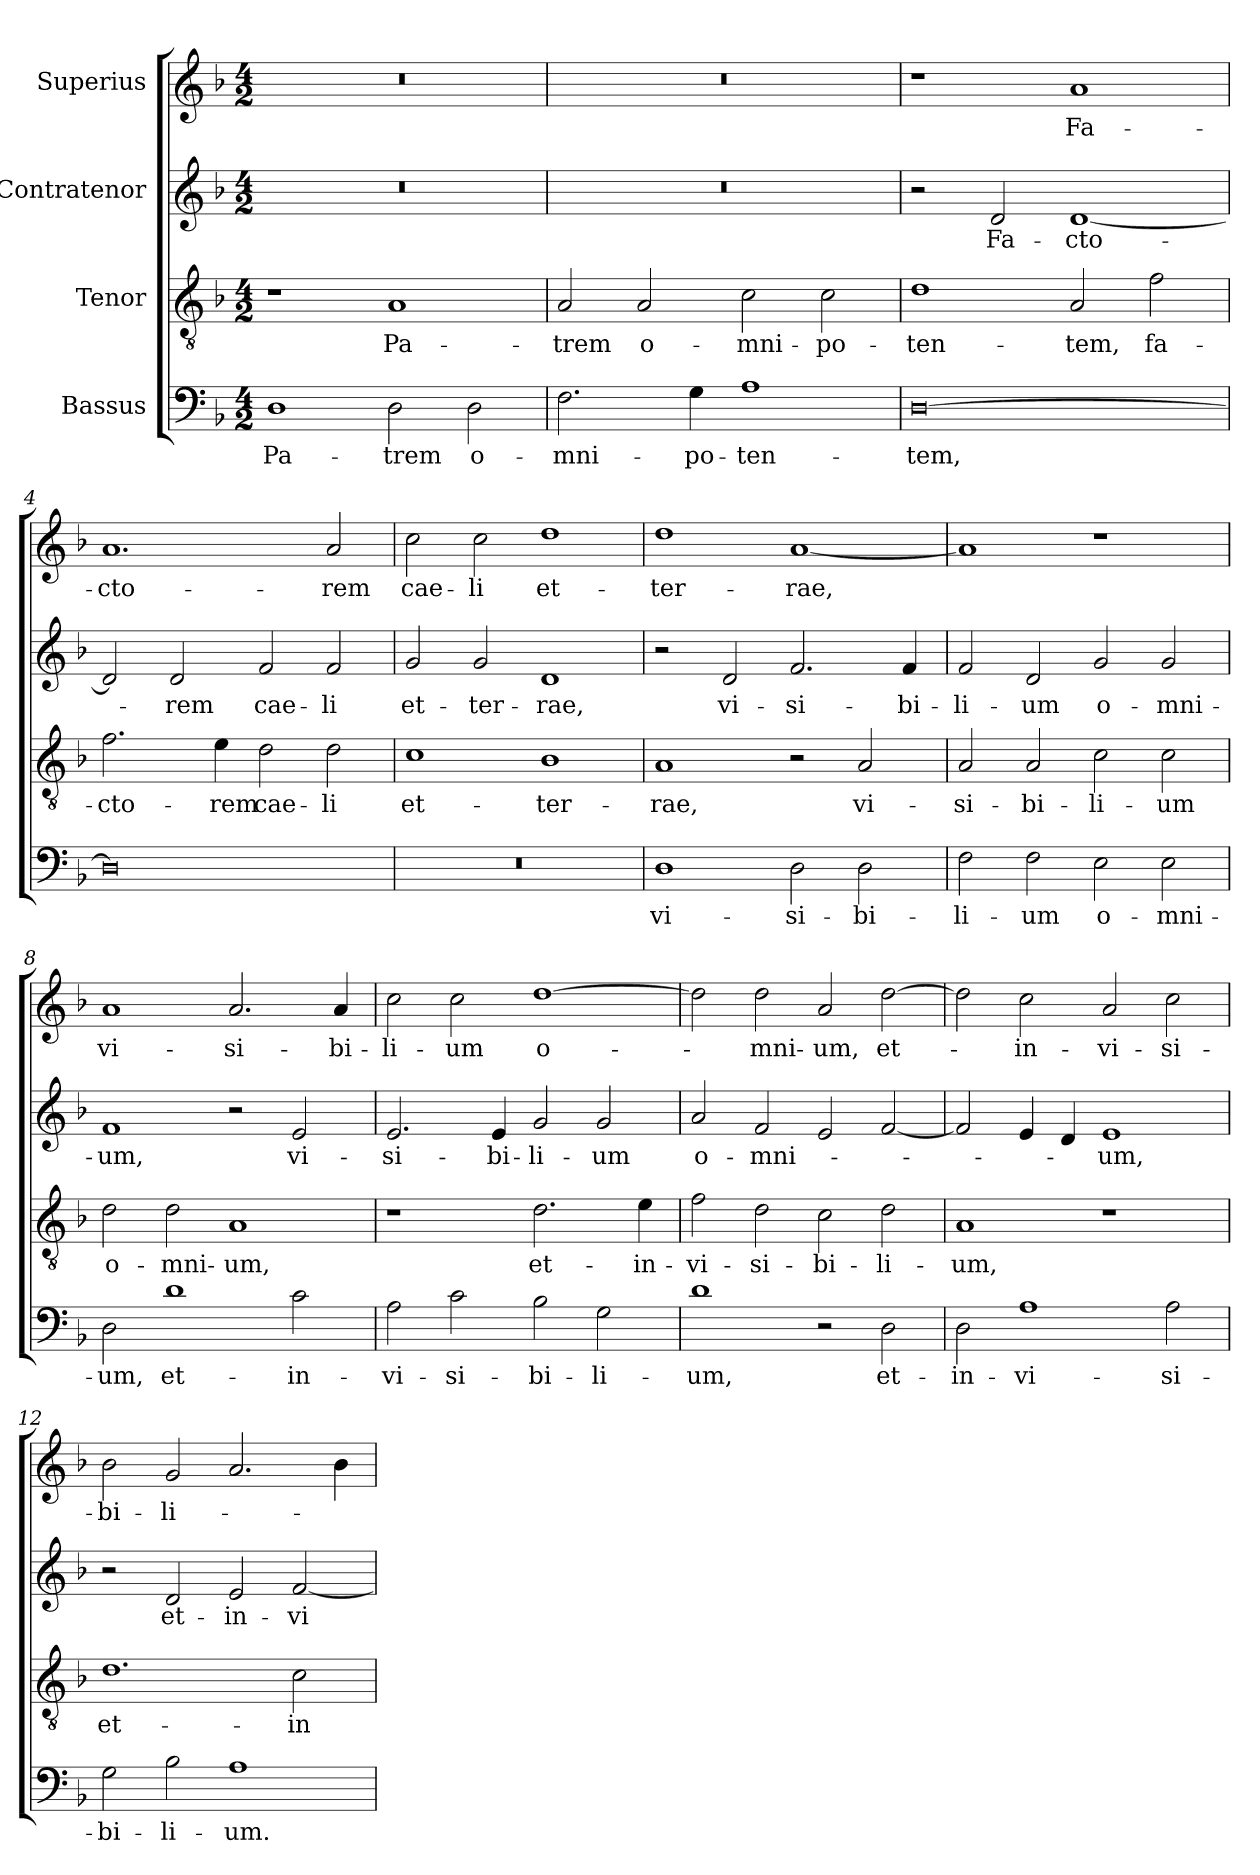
**kern	**text	**kern	**text	**kern	**text	**kern	**text
*part4	*part4	*part3	*part3	*part2	*part2	*part1	*part1
*staff4	*staff4	*staff3	*staff3	*staff2	*staff2	*staff1	*staff1
*I"Bassus	*	*I"Tenor	*	*I"Contratenor	*	*I"Superius	*
*clefF4	*	*clefGv2	*	*clefG2	*	*clefG2	*
*k[b-]	*	*k[b-]	*	*k[b-]	*	*k[b-]	*
*M4/2	*	*M4/2	*	*M4/2	*	*M4/2	*
=1	=1	=1	=1	=1	=1	=1	=1
1D\	Pa-	1r	.	0r	.	0r	.
2D\	-trem	1A/	Pa-	.	.	.	.
2D\	o-	.	.	.	.	.	.
=2	=2	=2	=2	=2	=2	=2	=2
2.F\	-mni-	2A/	-trem	0r	.	0r	.
.	.	2A/	o-	.	.	.	.
4G\	-po-	.	.	.	.	.	.
1A\	-ten-	2c\	-mni-	.	.	.	.
.	.	2c\	-po-	.	.	.	.
=3	=3	=3	=3	=3	=3	=3	=3
[0D\	-tem,	1d\	-ten-	2r	.	1r	.
.	.	.	.	2d/	Fa-	.	.
.	.	2A/	-tem,	[1d/	-cto-	1a/	Fa-
.	.	2f\	fa-	.	.	.	.
=4	=4	=4	=4	=4	=4	=4	=4
0D\]	.	2.f\	-cto-	2d/]	.	1.a/	-cto-
.	.	.	.	2d/	-rem	.	.
.	.	4e\	-rem	.	.	.	.
.	.	2d\	cae-	2f/	cae-	.	.
.	.	2d\	-li	2f/	-li	2a/	-rem
=5	=5	=5	=5	=5	=5	=5	=5
0r	.	1c\	et-	2g/	et-	2cc\	cae-
.	.	.	.	2g/	ter-	2cc\	-li
.	.	1B-\	ter-	1d/	-rae,	1dd\	et-
=6	=6	=6	=6	=6	=6	=6	=6
1D\	vi-	1A/	-rae,	2r	.	1dd\	ter-
.	.	.	.	2d/	vi-	.	.
2D\	-si-	2r	.	2.f/	-si-	[1a/	-rae,
2D\	-bi-	2A/	vi-	.	.	.	.
.	.	.	.	4f/	-bi-	.	.
=7	=7	=7	=7	=7	=7	=7	=7
2F\	-li-	2A/	-si-	2f/	-li-	1a/]	.
2F\	-um	2A/	-bi-	2d/	-um	.	.
2E\	o-	2c\	-li-	2g/	o-	1r	.
2E\	-mni-	2c\	-um	2g/	-mni-	.	.
=8	=8	=8	=8	=8	=8	=8	=8
2D\	-um,	2d\	o-	1f/	-um,	1a/	vi-
1d\	et-	2d\	-mni-	.	.	.	.
.	.	1A/	-um,	2r	.	2.a/	-si-
2c\	in-	.	.	2e/	vi-	.	.
.	.	.	.	.	.	4a/	-bi-
=9	=9	=9	=9	=9	=9	=9	=9
2A\	-vi-	1r	.	2.e/	-si-	2cc\	-li-
2c\	-si-	.	.	.	.	2cc\	-um
.	.	.	.	4e/	-bi-	.	.
2B-\	-bi-	2.d\	et-	2g/	-li-	[1dd\	o-
2G\	-li-	.	.	2g/	-um	.	.
.	.	4e\	in-	.	.	.	.
=10	=10	=10	=10	=10	=10	=10	=10
1d\	-um,	2f\	-vi-	2a/	o-	2dd\]	.
.	.	2d\	-si-	2f/	-mni-	2dd\	-mni-
2r	.	2c\	-bi-	2e/	.	2a/	-um,
2D\	et-	2d\	-li-	[2f/	.	[2dd\	et-
=11	=11	=11	=11	=11	=11	=11	=11
2D\	in-	1A/	-um,	2f/]	.	2dd\]	.
1A\	-vi-	.	.	4e/	.	2cc\	in-
.	.	.	.	4d/	.	.	.
.	.	1r	.	1e/	-um,	2a/	-vi-
2A\	-si-	.	.	.	.	2cc\	-si-
=12	=12	=12	=12	=12	=12	=12	=12
2G\	-bi-	1.d\	et-	2r	.	2b-\	-bi-
2B-\	-li-	.	.	2d/	et-	2g/	-li-
1A\	-um.	.	.	2e/	in-	2.a/	.
.	.	2c\	in-	[2f/	-vi-	.	.
.	.	.	.	.	.	4b-\	.
=	=	=	=	=	=	=	=
*-	*-	*-	*-	*-	*-	*-	*-
